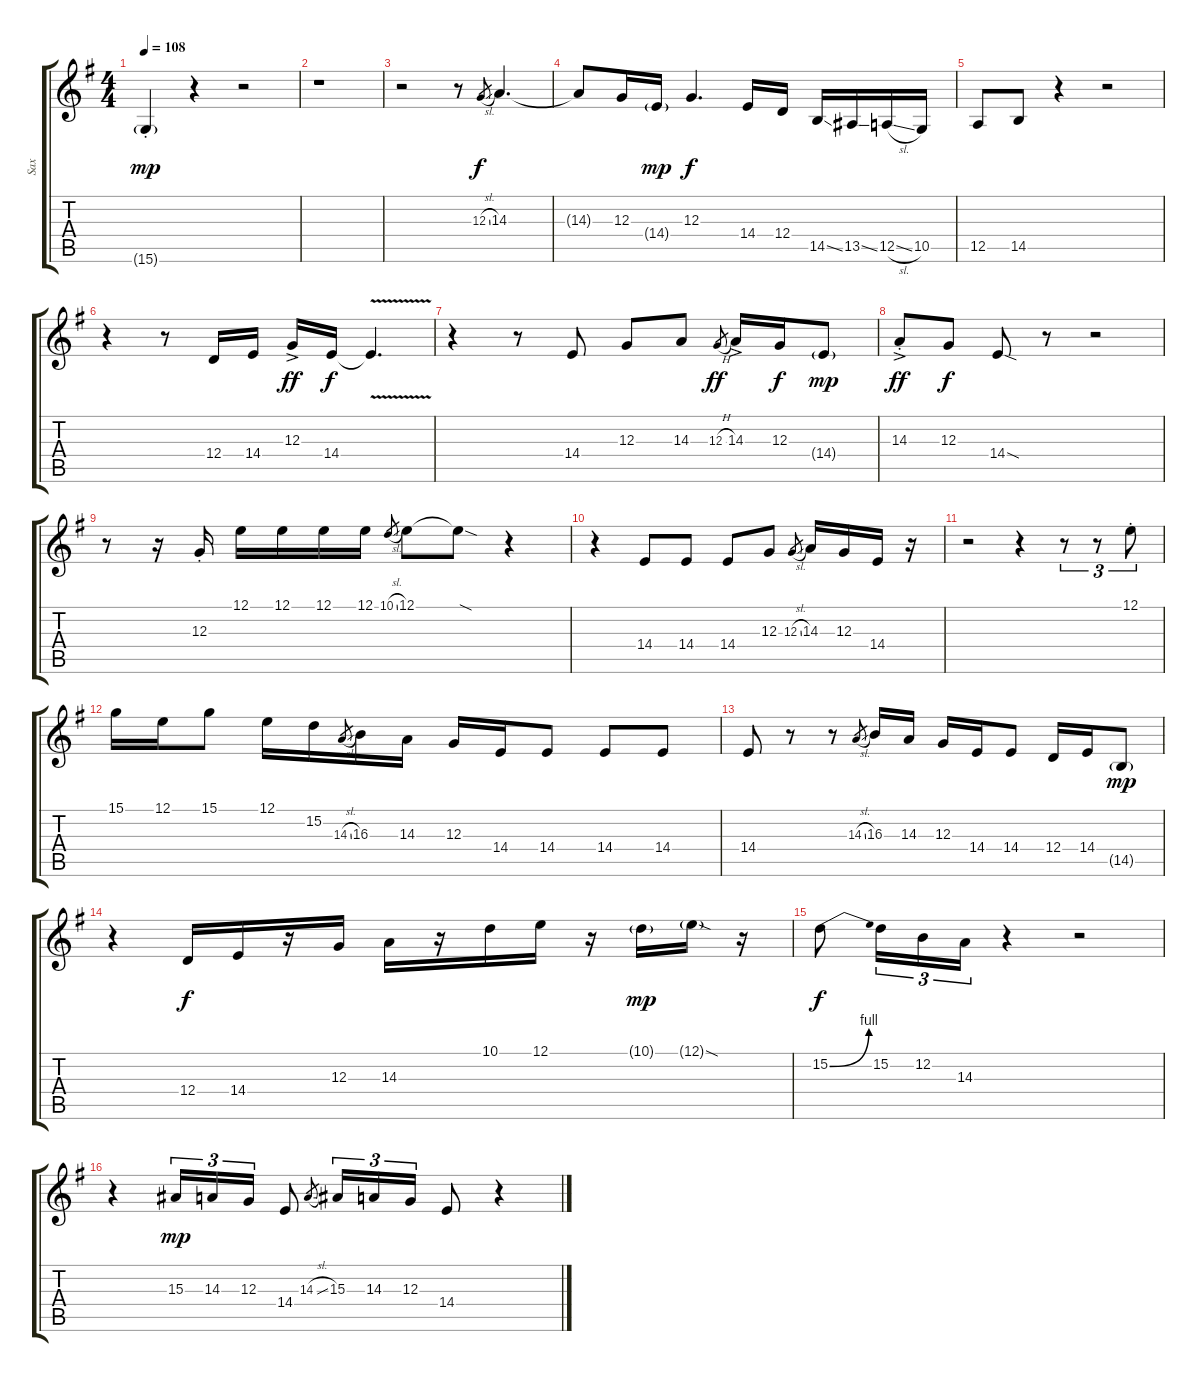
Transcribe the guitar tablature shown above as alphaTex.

\track ("Sax" "Sax") {instrument altosax}
\staff {score tabs}
\tuning (E4 B3 G3 D3 A2 E2) {hide}
\ts (4 4)
\tempo 108
\clef g2
\ks g
15.6{g st}.4{dy mp} r.4 r.2 |
r.1 |
r.2 r.8 12.3{sl}.8{gr dy f} 14.3.4{d} |
14.3{t}.8 12.3.16 14.4{g}.16{dy mp} 12.3.4{d dy f} 14.4.16 12.4.16 14.5{ss}.16 13.5{ss}.16 12.5{sl}.16 10.5.16 |
12.5.8 14.5.8 r.4 r.2 |
r.4 r.8 12.4.16 14.4.16 12.3{ac}.16{dy ff} 14.4.16{dy f} 14.4{v t}.4{d} |
r.4 r.8 14.4.8 12.3.8 14.3.8 12.3{h}.8{gr dy ff} 14.3{ac}.16 12.3.16{dy f} 14.4{g}.8{dy mp} |
14.3{ac st}.8{dy ff} 12.3.8{dy f} 14.4{sod}.8 r.8 r.2 |
r.8 r.16 12.3{st}.16 12.1.16 12.1.16 12.1.16 12.1.16 10.1{sl}.8{gr} 12.1.8 12.1{sod t}.8 r.4 |
r.4 14.4.8 14.4.8 14.4.8 12.3.8 12.3{sl}.8{gr} 14.3.16 12.3.16 14.4.16 r.16 |
r.2 r.4 r.8{tu (3 2)} r.8{tu (3 2)} 12.1{st}.8{tu (3 2)} |
15.1.16 12.1.16 15.1.8 12.1.16 15.2.16 14.3{sl}.8{gr} 16.3.16 14.3.16 12.3.16 14.4.16 14.4.8 14.4.8 14.4.8 |
14.4.8 r.8 r.8 14.3{sl}.8{gr} 16.3.16 14.3.16 12.3.16 14.4.16 14.4.8 12.4.16 14.4.16 14.5{g}.8{dy mp} |
r.4 12.4.16{dy f} 14.4.16 r.16 12.3.16 14.3.16 r.16 10.1.16 12.1.16 r.16 10.1{g}.16{dy mp} 12.1{sod g}.16 r.16 |
15.2{be (bend 0 0 60 4)}.8{dy f} 15.2.16{tu (3 2)} 12.2.16{tu (3 2)} 14.3.16{tu (3 2)} r.4 r.2 |
r.4 15.3.16{tu (3 2) dy mp} 14.3.16{tu (3 2)} 12.3.16{tu (3 2)} 14.4.8 14.3{sl}.8{gr} 15.3.16{tu (3 2)} 14.3.16{tu (3 2)} 12.3.16{tu (3 2)} 14.4.8 r.4
